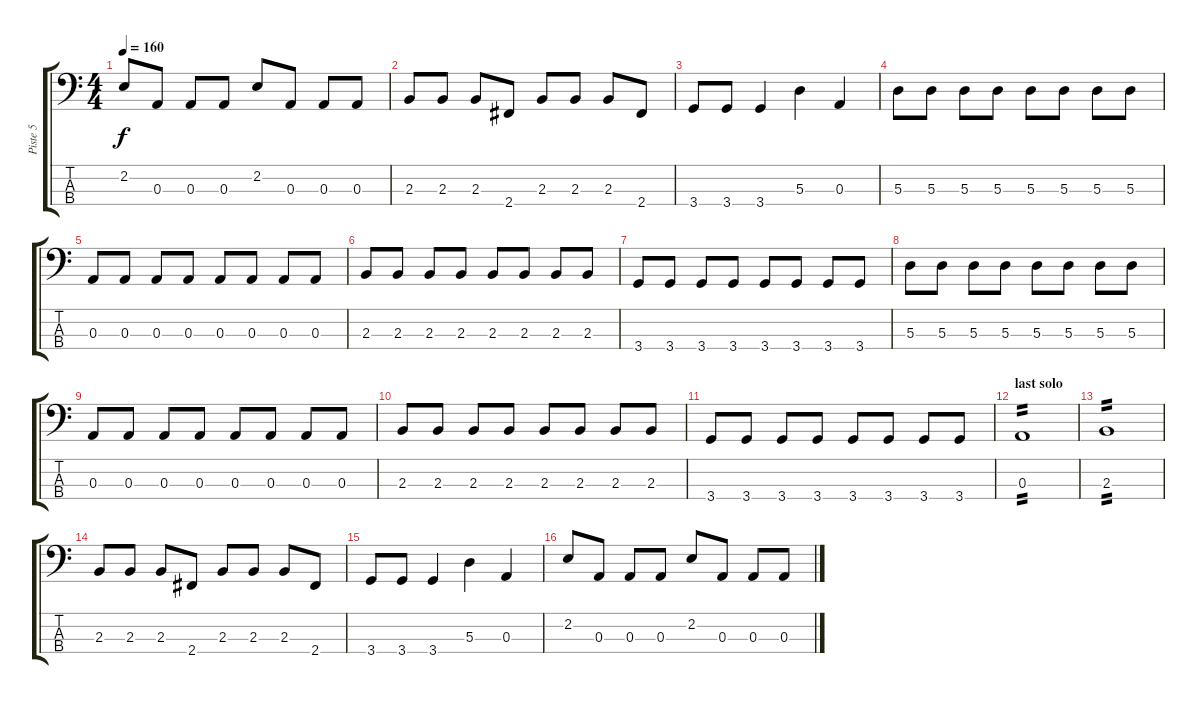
\track ("Piste 5" "Piste 5") {instrument electricbassfinger}
\staff {score tabs}
\tuning (G2 D2 A1 E1) {hide}
\ts (4 4)
\tempo 160
\clef f4
\ks c
2.2.8{dy f} 0.3.8 0.3.8 0.3.8 2.2.8 0.3.8 0.3.8 0.3.8 |
2.3.8 2.3.8 2.3.8 2.4.8 2.3.8 2.3.8 2.3.8 2.4.8 |
3.4.8 3.4.8 3.4.4 5.3.4 0.3.4 |
5.3.8 5.3.8 5.3.8 5.3.8 5.3.8 5.3.8 5.3.8 5.3.8 |
0.3.8 0.3.8 0.3.8 0.3.8 0.3.8 0.3.8 0.3.8 0.3.8 |
2.3.8 2.3.8 2.3.8 2.3.8 2.3.8 2.3.8 2.3.8 2.3.8 |
3.4.8 3.4.8 3.4.8 3.4.8 3.4.8 3.4.8 3.4.8 3.4.8 |
5.3.8 5.3.8 5.3.8 5.3.8 5.3.8 5.3.8 5.3.8 5.3.8 |
0.3.8 0.3.8 0.3.8 0.3.8 0.3.8 0.3.8 0.3.8 0.3.8 |
2.3.8 2.3.8 2.3.8 2.3.8 2.3.8 2.3.8 2.3.8 2.3.8 |
3.4.8 3.4.8 3.4.8 3.4.8 3.4.8 3.4.8 3.4.8 3.4.8 |
\section ("" "last solo")
0.3.1{tp 2} |
2.3.1{tp 2} |
2.3.8 2.3.8 2.3.8 2.4.8 2.3.8 2.3.8 2.3.8 2.4.8 |
3.4.8 3.4.8 3.4.4 5.3.4 0.3.4 |
2.2.8 0.3.8 0.3.8 0.3.8 2.2.8 0.3.8 0.3.8 0.3.8
